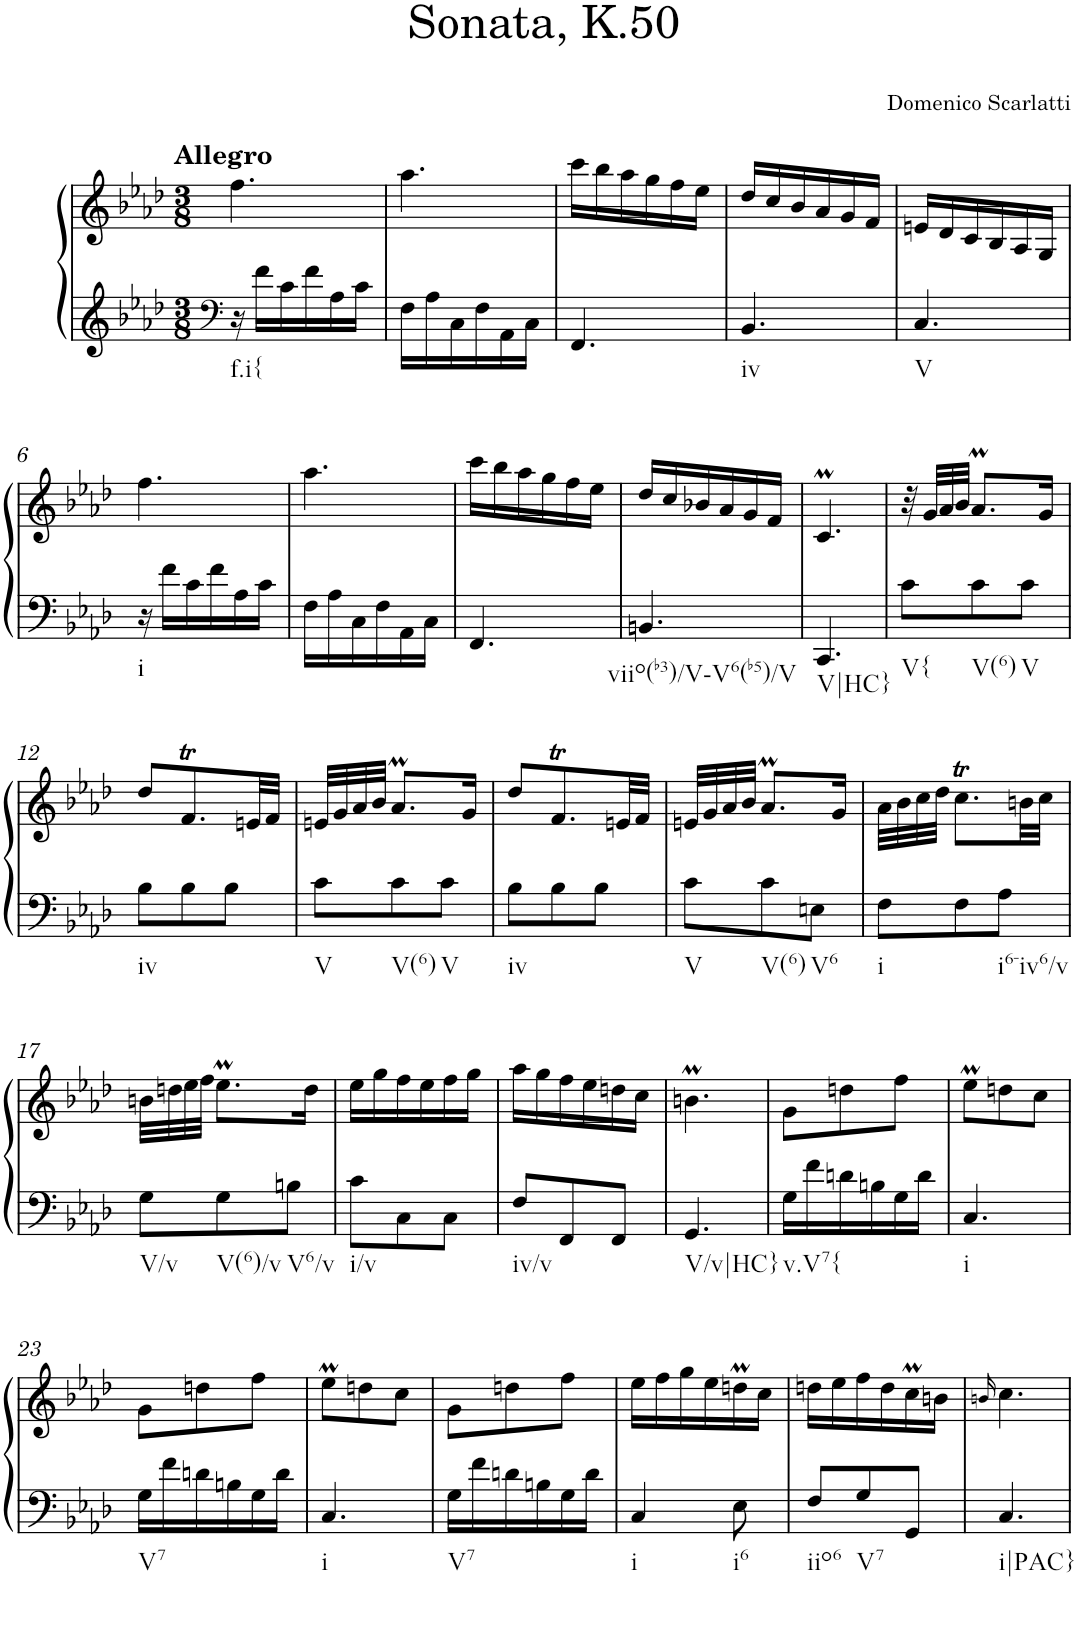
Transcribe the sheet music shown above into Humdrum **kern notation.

**kern	**kern
*part1	*part1
*staff2	*staff1
*I"Piano	*
*I'Pno	*
*clefF4	*clefG2
*k[b-e-a-d-]	*k[b-e-a-d-]
*f:	*f:
*M3/8	*M3/8
=1	=1
!	!LO:TX:a:B:t=Allegro
!LO:TX:b:t=f.i{	!
16r	4.ff\
16f\LL	.
16c\	.
16f\	.
16A-\	.
16c\JJ	.
=2	=2
16F\LL	4.aa-\
16A-\	.
16C\	.
16F\	.
16AA-\	.
16C\JJ	.
=3	=3
4.FF/	16ccc\LL
.	16bb-\
.	16aa-\
.	16gg\
.	16ff\
.	16ee-\JJ
=4	=4
!LO:TX:b:t=iv	!
4.BB-/	16dd-/LL
.	16cc/
.	16b-/
.	16a-/
.	16g/
.	16f/JJ
=5	=5
!LO:TX:b:t=V	!
4.C/	16en/LL
.	16d-/
.	16c/
.	16B-/
.	16A-/
.	16G/JJ
!!LO:LB:g=z
=6	=6
!LO:TX:b:t=i	!
16r	4.ff\
16f\LL	.
16c\	.
16f\	.
16A-\	.
16c\JJ	.
=7	=7
16F\LL	4.aa-\
16A-\	.
16C\	.
16F\	.
16AA-\	.
16C\JJ	.
=8	=8
4.FF/	16ccc\LL
.	16bb-\
.	16aa-\
.	16gg\
.	16ff\
.	16ee-\JJ
=9	=9
!LO:TX:b:t=viio(b3)/V-V6(b5)/V	!
4.BBn/	16dd-/LL
.	16cc/
.	16b-X/
.	16a-/
.	16g/
.	16f/JJ
=10	=10
!LO:TX:b:t=V|HC}	!
4.CC/	4.cm/
=11	=11
!LO:TX:b:t=V{	!
8c\L	32r
.	32g/LLL
.	32a-/
.	32b-/JJJ
!LO:TX:b:t=V(6)	!
8c\	8.a-M/L
!LO:TX:b:t=V	!
8c\J	.
.	16g/Jk
!!LO:LB:g=z
=12	=12
!LO:TX:b:t=iv	!
8B-\L	8dd-/L
8B-\	8.fT/
8B-\J	.
.	32en/LL
.	32f/JJJ
=13	=13
!LO:TX:b:t=V	!
8c\L	32en/LLL
.	32g/
.	32a-/
.	32b-/JJJ
!LO:TX:b:t=V(6)	!
8c\	8.a-M/L
!LO:TX:b:t=V	!
8c\J	.
.	16g/Jk
=14	=14
!LO:TX:b:t=iv	!
8B-\L	8dd-/L
8B-\	8.fT/
8B-\J	.
.	32en/LL
.	32f/JJJ
=15	=15
!LO:TX:b:t=V	!
8c\L	32en/LLL
.	32g/
.	32a-/
.	32b-/JJJ
!LO:TX:b:t=V(6)	!
8c\	8.a-M/L
!LO:TX:b:t=V6	!
8En\J	.
.	16g/Jk
=16	=16
!LO:TX:b:t=i	!
8F\L	32a-\LLL
.	32b-\
.	32cc\
.	32dd-\JJJ
8F\	8.cct\L
!LO:TX:b:t=i6-iv6/v	!
8A-\J	.
.	32bn\LL
.	32cc\JJJ
!!LO:LB:g=z
=17	=17
!LO:TX:b:t=V/v	!
8G\L	32bn\LLL
.	32ddn\
.	32ee-\
.	32ff\JJJ
!LO:TX:b:t=V(6)/v	!
8G\	8.ee-M\L
!LO:TX:b:t=V6/v	!
8Bn\J	.
.	16dd\Jk
=18	=18
!LO:TX:b:t=i/v	!
8c\L	16ee-\LL
.	16gg\
8C\	16ff\
.	16ee-\
8C\J	16ff\
.	16gg\JJ
=19	=19
!LO:TX:b:t=iv/v	!
8F/L	16aa-\LL
.	16gg\
8FF/	16ff\
.	16ee-\
8FF/J	16ddn\
.	16cc\JJ
=20	=20
!LO:TX:b:t=V/v|HC}	!
4.GG/	4.bnm\
=21	=21
!LO:TX:b:t=v.V7{	!
16G\LL	8g\L
16f\	.
16dn\	8ddn\
16Bn\	.
16G\	8ff\J
16d\JJ	.
=22	=22
!LO:TX:b:t=i	!
4.C/	8ee-M\L
.	8ddn\
.	8cc\J
!!LO:LB:g=z
=23	=23
!LO:TX:b:t=V7	!
16G\LL	8g\L
16f\	.
16dn\	8ddn\
16Bn\	.
16G\	8ff\J
16d\JJ	.
=24	=24
!LO:TX:b:t=i	!
4.C/	8ee-M\L
.	8ddn\
.	8cc\J
=25	=25
!LO:TX:b:t=V7	!
16G\LL	8g\L
16f\	.
16dn\	8ddn\
16Bn\	.
16G\	8ff\J
16d\JJ	.
=26	=26
!LO:TX:b:t=i	!
4C/	16ee-\LL
.	16ff\
.	16gg\
.	16ee-\
!LO:TX:b:t=i6	!
8E-\	16ddnm\
.	16cc\JJ
=27	=27
!LO:TX:b:t=iio6	!
8F/L	16ddn\LL
.	16ee-\
!LO:TX:b:t=V7	!
8G/	16ff\
.	16dd\
8GG/J	16ccm\
.	16bn\JJ
=28	=28
.	16qbn/
!LO:TX:b:t=i|PAC}	!
4.C/	4.cc\
=	=
*-	*-
